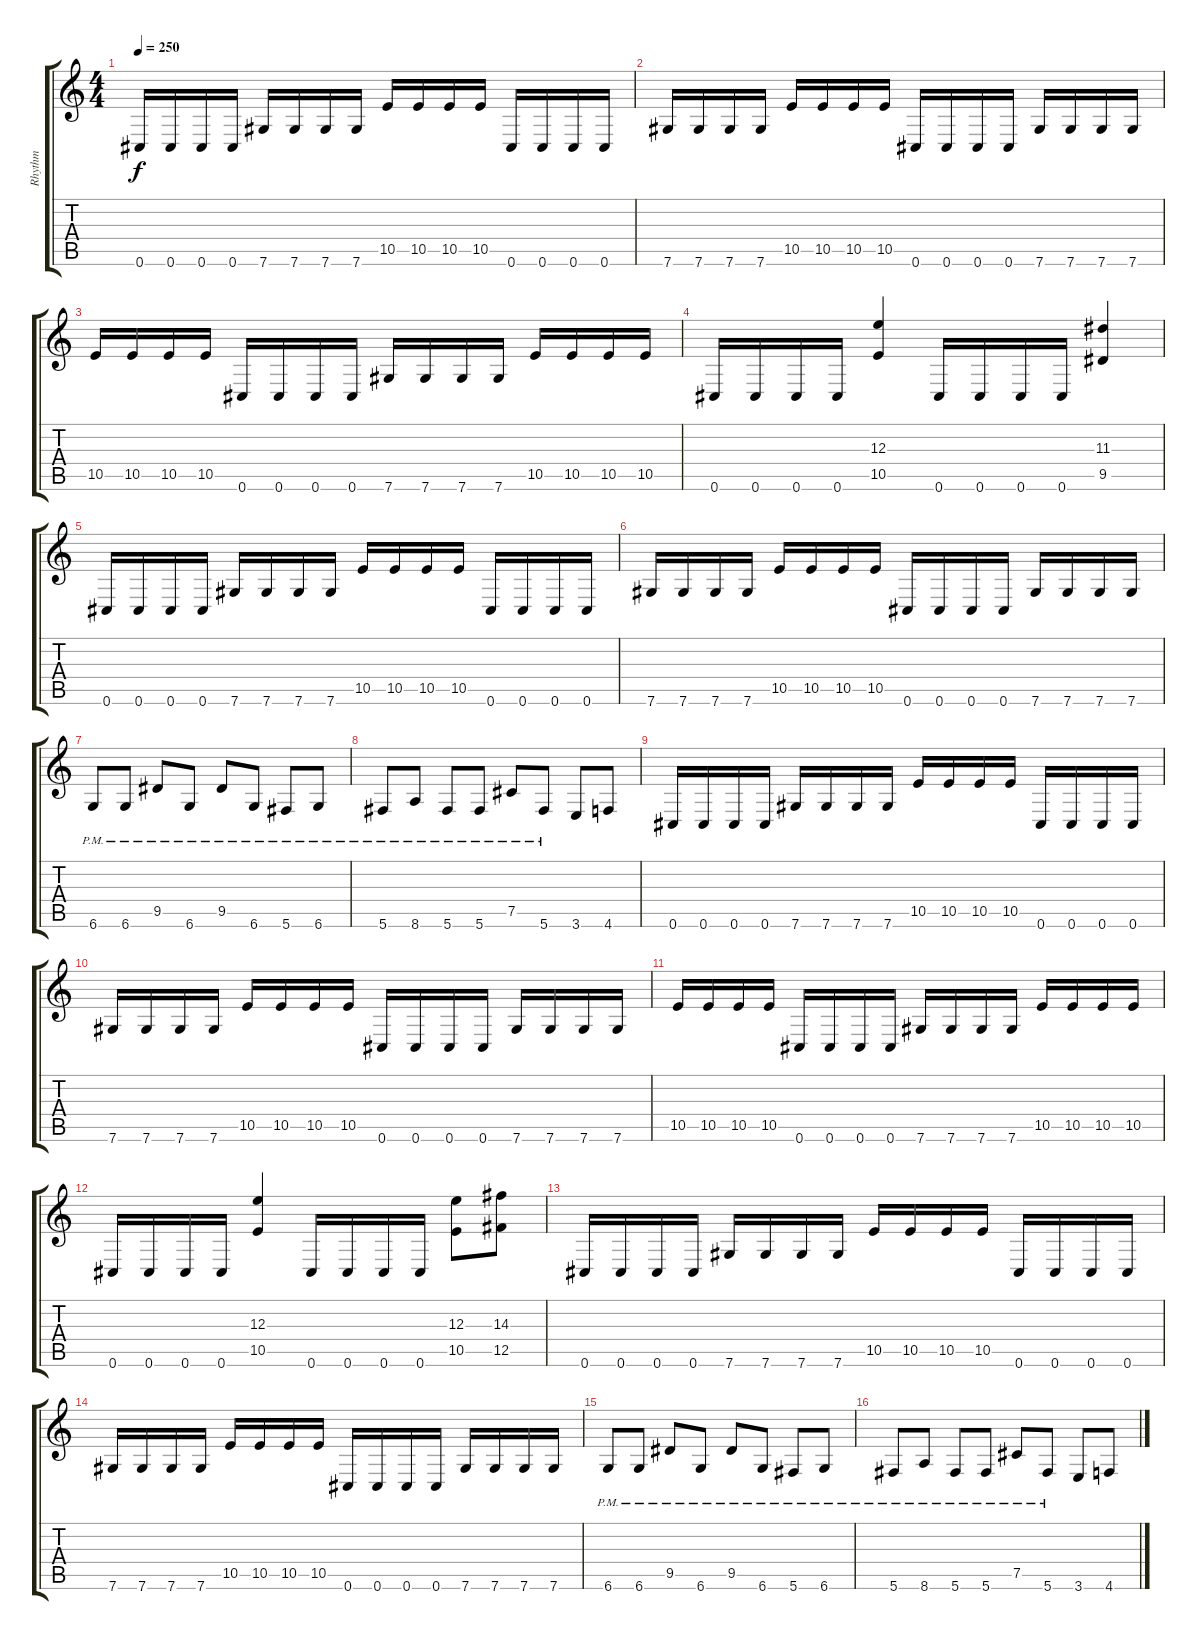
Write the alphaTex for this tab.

\track ("Rhythm" "Rhythm") {instrument distortionguitar}
\staff {score tabs}
\tuning (Db4 Ab3 E3 B2 Gb2 Db2) {hide}
\ts (4 4)
\tempo 250
\clef g2
\ks c
0.6.16{dy f} 0.6.16 0.6.16 0.6.16 7.6.16 7.6.16 7.6.16 7.6.16 10.5.16 10.5.16 10.5.16 10.5.16 0.6.16 0.6.16 0.6.16 0.6.16 |
7.6.16 7.6.16 7.6.16 7.6.16 10.5.16 10.5.16 10.5.16 10.5.16 0.6.16 0.6.16 0.6.16 0.6.16 7.6.16 7.6.16 7.6.16 7.6.16 |
10.5.16 10.5.16 10.5.16 10.5.16 0.6.16 0.6.16 0.6.16 0.6.16 7.6.16 7.6.16 7.6.16 7.6.16 10.5.16 10.5.16 10.5.16 10.5.16 |
0.6.16 0.6.16 0.6.16 0.6.16 (12.3 10.5).4 0.6.16 0.6.16 0.6.16 0.6.16 (11.3 9.5).4 |
0.6.16 0.6.16 0.6.16 0.6.16 7.6.16 7.6.16 7.6.16 7.6.16 10.5.16 10.5.16 10.5.16 10.5.16 0.6.16 0.6.16 0.6.16 0.6.16 |
7.6.16 7.6.16 7.6.16 7.6.16 10.5.16 10.5.16 10.5.16 10.5.16 0.6.16 0.6.16 0.6.16 0.6.16 7.6.16 7.6.16 7.6.16 7.6.16 |
6.6{pm}.8 6.6{pm}.8 9.5{pm}.8 6.6{pm}.8 9.5{pm}.8 6.6{pm}.8 5.6{pm}.8 6.6{pm}.8 |
5.6{pm}.8 8.6{pm}.8 5.6{pm}.8 5.6{pm}.8 7.5{pm}.8 5.6{pm}.8 3.6.8 4.6.8 |
0.6.16 0.6.16 0.6.16 0.6.16 7.6.16 7.6.16 7.6.16 7.6.16 10.5.16 10.5.16 10.5.16 10.5.16 0.6.16 0.6.16 0.6.16 0.6.16 |
7.6.16 7.6.16 7.6.16 7.6.16 10.5.16 10.5.16 10.5.16 10.5.16 0.6.16 0.6.16 0.6.16 0.6.16 7.6.16 7.6.16 7.6.16 7.6.16 |
10.5.16 10.5.16 10.5.16 10.5.16 0.6.16 0.6.16 0.6.16 0.6.16 7.6.16 7.6.16 7.6.16 7.6.16 10.5.16 10.5.16 10.5.16 10.5.16 |
0.6.16 0.6.16 0.6.16 0.6.16 (12.3 10.5).4 0.6.16 0.6.16 0.6.16 0.6.16 (12.3 10.5).8 (14.3 12.5).8 |
0.6.16 0.6.16 0.6.16 0.6.16 7.6.16 7.6.16 7.6.16 7.6.16 10.5.16 10.5.16 10.5.16 10.5.16 0.6.16 0.6.16 0.6.16 0.6.16 |
7.6.16 7.6.16 7.6.16 7.6.16 10.5.16 10.5.16 10.5.16 10.5.16 0.6.16 0.6.16 0.6.16 0.6.16 7.6.16 7.6.16 7.6.16 7.6.16 |
6.6{pm}.8 6.6{pm}.8 9.5{pm}.8 6.6{pm}.8 9.5{pm}.8 6.6{pm}.8 5.6{pm}.8 6.6{pm}.8 |
5.6{pm}.8 8.6{pm}.8 5.6{pm}.8 5.6{pm}.8 7.5{pm}.8 5.6{pm}.8 3.6.8 4.6.8
